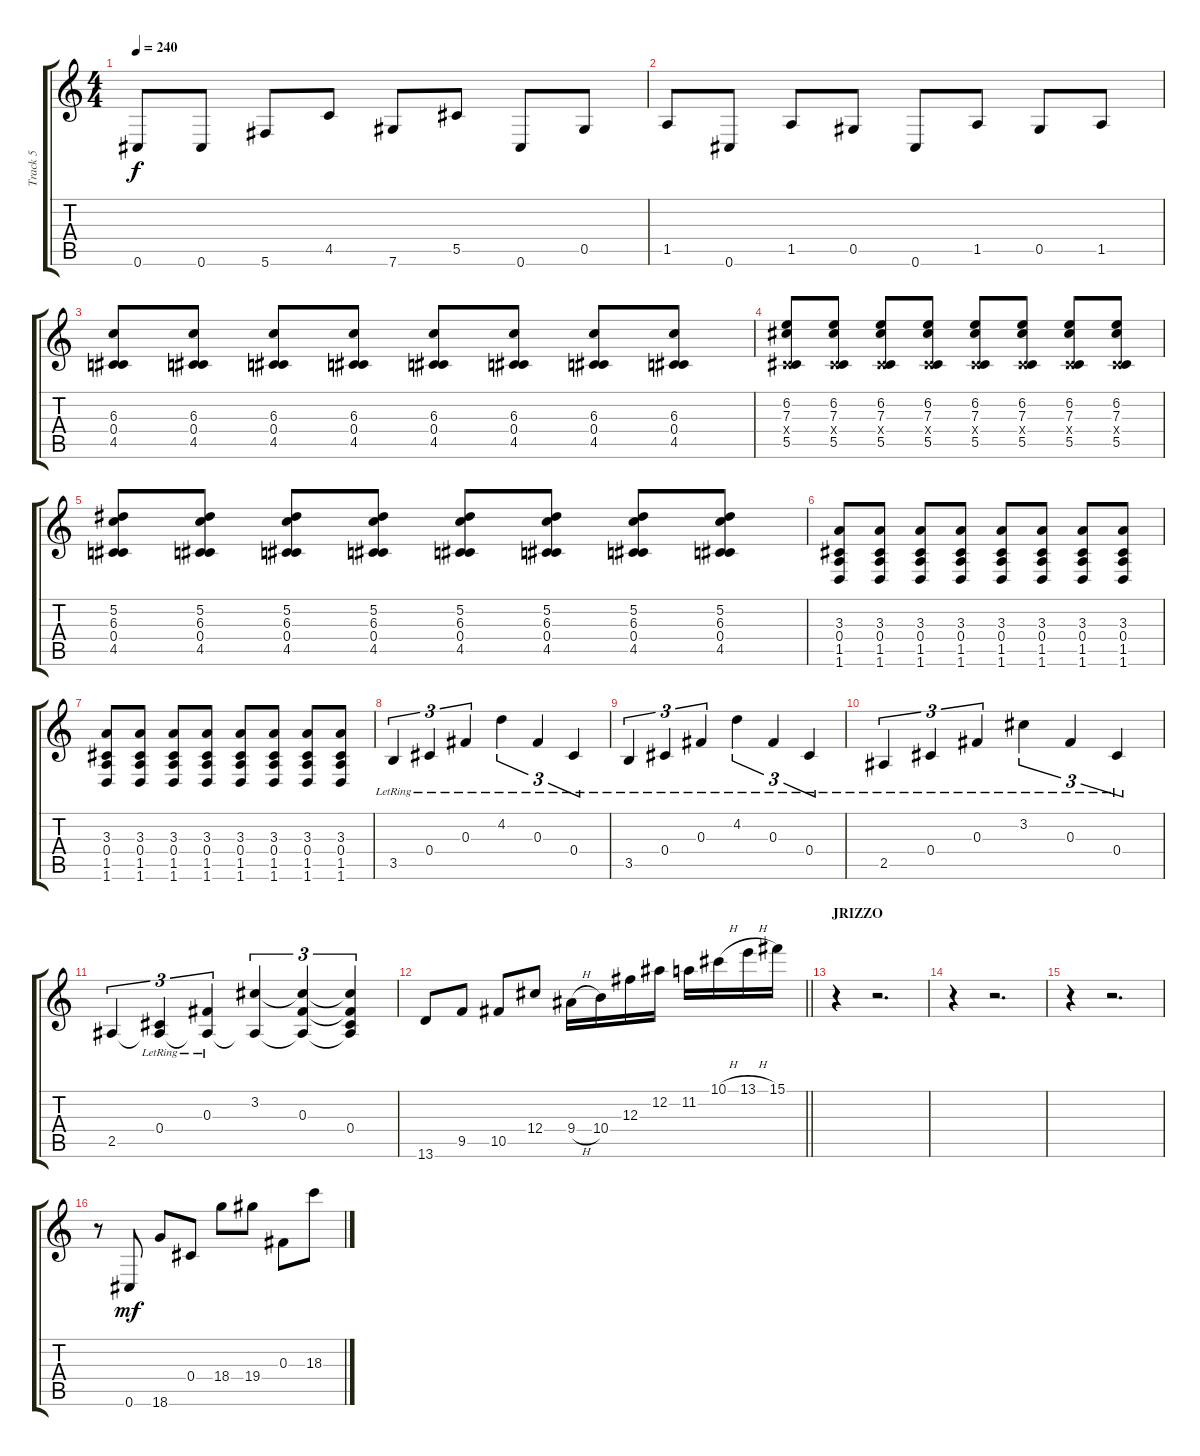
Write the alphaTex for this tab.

\track ("Track 5" "Track 5") {instrument overdrivenguitar}
\staff {score tabs}
\tuning (Eb4 Bb3 Gb3 Db3 Ab2 Db2) {hide}
\ts (4 4)
\tempo 240
\clef g2
\ks c
0.6.8{dy f} 0.6.8 5.6.8 4.5.8 7.6.8 5.5.8 0.6.8 0.5.8 |
1.5.8 0.6.8 1.5.8 0.5.8 0.6.8 1.5.8 0.5.8 1.5.8 |
(6.3 0.4 4.5).8 (6.3 0.4 4.5).8 (6.3 0.4 4.5).8 (6.3 0.4 4.5).8 (6.3 0.4 4.5).8 (6.3 0.4 4.5).8 (6.3 0.4 4.5).8 (6.3 0.4 4.5).8 |
(6.2 7.3 0.4{x} 5.5).8 (6.2 7.3 0.4{x} 5.5).8 (6.2 7.3 0.4{x} 5.5).8 (6.2 7.3 0.4{x} 5.5).8 (6.2 7.3 0.4{x} 5.5).8 (6.2 7.3 0.4{x} 5.5).8 (6.2 7.3 0.4{x} 5.5).8 (6.2 7.3 0.4{x} 5.5).8 |
(5.2 6.3 0.4 4.5).8 (5.2 6.3 0.4 4.5).8 (5.2 6.3 0.4 4.5).8 (5.2 6.3 0.4 4.5).8 (5.2 6.3 0.4 4.5).8 (5.2 6.3 0.4 4.5).8 (5.2 6.3 0.4 4.5).8 (5.2 6.3 0.4 4.5).8 |
(3.3 0.4 1.5 1.6).8 (3.3 0.4 1.5 1.6).8 (3.3 0.4 1.5 1.6).8 (3.3 0.4 1.5 1.6).8 (3.3 0.4 1.5 1.6).8 (3.3 0.4 1.5 1.6).8 (3.3 0.4 1.5 1.6).8 (3.3 0.4 1.5 1.6).8 |
(3.3 0.4 1.5 1.6).8 (3.3 0.4 1.5 1.6).8 (3.3 0.4 1.5 1.6).8 (3.3 0.4 1.5 1.6).8 (3.3 0.4 1.5 1.6).8 (3.3 0.4 1.5 1.6).8 (3.3 0.4 1.5 1.6).8 (3.3 0.4 1.5 1.6).8 |
3.5{lr}.4{tu (3 2)} 0.4{lr}.4{tu (3 2)} 0.3{lr}.4{tu (3 2)} 4.2{lr}.4{tu (3 2)} 0.3{lr}.4{tu (3 2)} 0.4{lr}.4{tu (3 2)} |
3.5{lr}.4{tu (3 2)} 0.4{lr}.4{tu (3 2)} 0.3{lr}.4{tu (3 2)} 4.2{lr}.4{tu (3 2)} 0.3{lr}.4{tu (3 2)} 0.4{lr}.4{tu (3 2)} |
2.5{lr}.4{tu (3 2)} 0.4{lr}.4{tu (3 2)} 0.3{lr}.4{tu (3 2)} 3.2{lr}.4{tu (3 2)} 0.3{lr}.4{tu (3 2)} 0.4{lr}.4{tu (3 2)} |
2.5.4{tu (3 2)} (0.4{lr} 2.5{t}).4{tu (3 2)} (0.3{lr} 2.5{t}).4{tu (3 2)} (3.2 2.5{t}).4{tu (3 2)} (3.2{t} 0.3 2.5{t}).4{tu (3 2)} (3.2{t} 0.3{t} 0.4 2.5{t}).4{tu (3 2)} |
\barLineRight lightlight
13.6.8 9.5.8 10.5.8 12.4.8 9.4{h}.16 10.4.16 12.3.16 12.2.16 11.2.16 10.1{h}.16 13.1{h}.16 15.1.16 |
\section ("" "JRIZZO")
r.4 r.2{d} |
r.4 r.2{d} |
r.4 r.2{d} |
r.8 0.6.8{dy mf} 18.6.8 0.4.8 18.4.8 19.4.8 0.3.8 18.3.8
